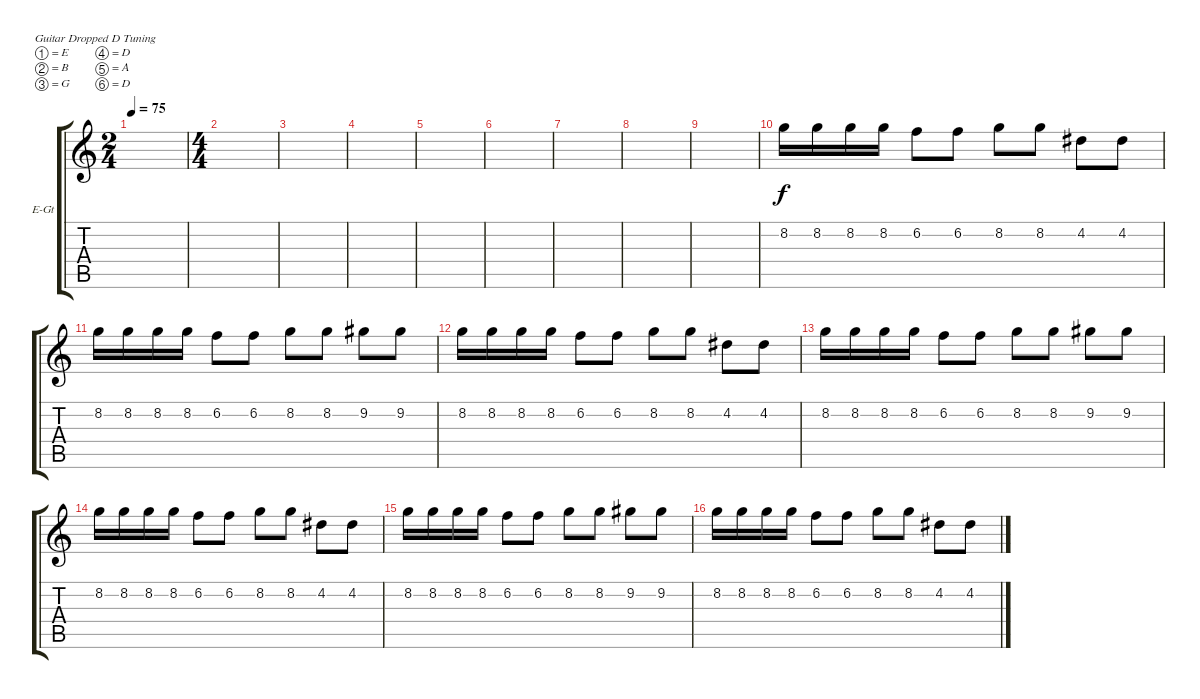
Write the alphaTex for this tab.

\defaultSystemsLayout 4
\bracketExtendMode groupsimilarinstruments
\firstSystemTrackNameOrientation horizontal
\otherSystemsTrackNameOrientation horizontal
\track ("Electric Guitar" "E-Gt") {instrument distortionguitar}
\staff {score tabs}
\tuning (E4 B3 G3 D3 A2 D2)
\ts (2 4)
\tempo 75
\clef g2
\scale
0.485477
\ks c
|
\ts (4 4)
\scale
0.485477 |
\scale
0.257261 |
\scale
0.257261 |
\scale
0.333333 |
\scale
0.333333 |
\scale
0.333333 |
\scale
0.333333 |
\scale
0.333333 |
\scale
0.333333 8.2.16 8.2.16 8.2.16 8.2.16 6.2.8 6.2.8 8.2.8 8.2.8 4.2.8 4.2.8 |
\scale
0.333333 8.2.16 8.2.16 8.2.16 8.2.16 6.2.8 6.2.8 8.2.8 8.2.8 9.2.8 9.2.8 |
\scale
0.333333 8.2.16 8.2.16 8.2.16 8.2.16 6.2.8 6.2.8 8.2.8 8.2.8 4.2.8 4.2.8 |
\scale
0.333333 8.2.16 8.2.16 8.2.16 8.2.16 6.2.8 6.2.8 8.2.8 8.2.8 9.2.8 9.2.8 |
\scale
0.333333 8.2.16 8.2.16 8.2.16 8.2.16 6.2.8 6.2.8 8.2.8 8.2.8 4.2.8 4.2.8 |
\scale
0.333333 8.2.16 8.2.16 8.2.16 8.2.16 6.2.8 6.2.8 8.2.8 8.2.8 9.2.8 9.2.8 |
\scale
0.333333 8.2.16 8.2.16 8.2.16 8.2.16 6.2.8 6.2.8 8.2.8 8.2.8 4.2.8 4.2.8
